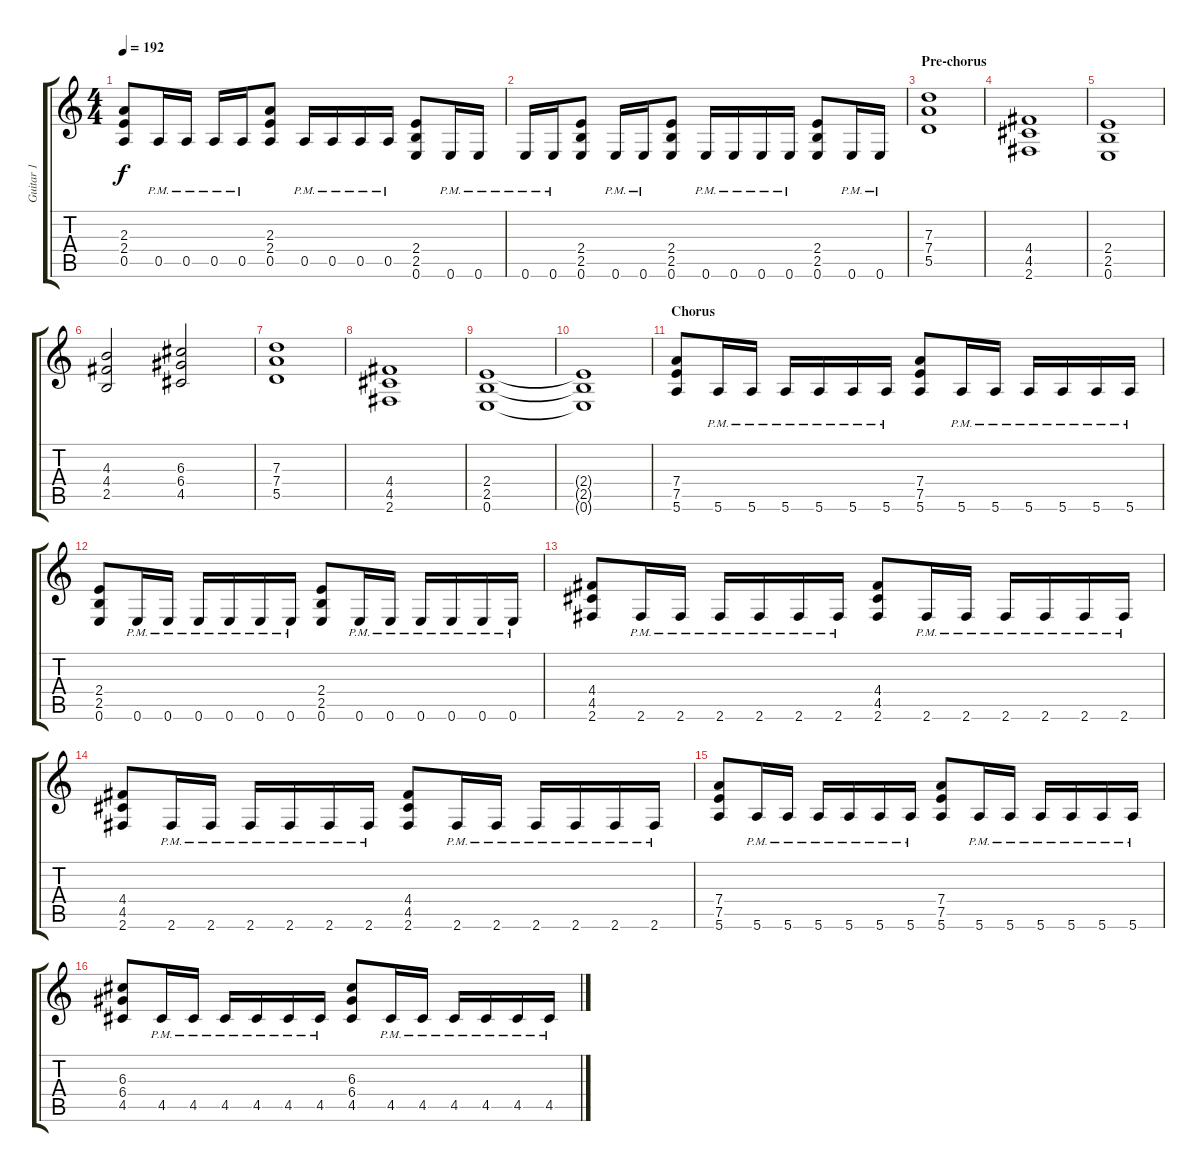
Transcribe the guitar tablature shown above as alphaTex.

\track ("Guitar 1" "Guitar 1") {instrument distortionguitar}
\staff {score tabs}
\tuning (E4 B3 G3 D3 A2 E2) {hide}
\ts (4 4)
\tempo 192
\clef g2
\ks c
(2.3 2.4 0.5).8{dy f} 0.5{pm}.16 0.5{pm}.16 0.5{pm}.16 0.5{pm}.16 (2.3 2.4 0.5).8 0.5{pm}.16 0.5{pm}.16 0.5{pm}.16 0.5{pm}.16 (2.4 2.5 0.6).8 0.6{pm}.16 0.6{pm}.16 |
0.6{pm}.16 0.6{pm}.16 (2.4 2.5 0.6).8 0.6{pm}.16 0.6{pm}.16 (2.4 2.5 0.6).8 0.6{pm}.16 0.6{pm}.16 0.6{pm}.16 0.6{pm}.16 (2.4 2.5 0.6).8 0.6{pm}.16 0.6{pm}.16 |
\section ("" "Pre-chorus")
(7.3 7.4 5.5).1 |
(4.4 4.5 2.6).1 |
(2.4 2.5 0.6).1 |
(4.3 4.4 2.5).2 (6.3 6.4 4.5).2 |
(7.3 7.4 5.5).1 |
(4.4 4.5 2.6).1 |
(2.4 2.5 0.6).1 |
(2.4{t} 2.5{t} 0.6{t}).1 |
\section ("" "Chorus")
(7.4 7.5 5.6).8 5.6{pm}.16 5.6{pm}.16 5.6{pm}.16 5.6{pm}.16 5.6{pm}.16 5.6{pm}.16 (7.4 7.5 5.6).8 5.6{pm}.16 5.6{pm}.16 5.6{pm}.16 5.6{pm}.16 5.6{pm}.16 5.6{pm}.16 |
(2.4 2.5 0.6).8 0.6{pm}.16 0.6{pm}.16 0.6{pm}.16 0.6{pm}.16 0.6{pm}.16 0.6{pm}.16 (2.4 2.5 0.6).8 0.6{pm}.16 0.6{pm}.16 0.6{pm}.16 0.6{pm}.16 0.6{pm}.16 0.6{pm}.16 |
(4.4 4.5 2.6).8 2.6{pm}.16 2.6{pm}.16 2.6{pm}.16 2.6{pm}.16 2.6{pm}.16 2.6{pm}.16 (4.4 4.5 2.6).8 2.6{pm}.16 2.6{pm}.16 2.6{pm}.16 2.6{pm}.16 2.6{pm}.16 2.6{pm}.16 |
(4.4 4.5 2.6).8 2.6{pm}.16 2.6{pm}.16 2.6{pm}.16 2.6{pm}.16 2.6{pm}.16 2.6{pm}.16 (4.4 4.5 2.6).8 2.6{pm}.16 2.6{pm}.16 2.6{pm}.16 2.6{pm}.16 2.6{pm}.16 2.6{pm}.16 |
(7.4 7.5 5.6).8 5.6{pm}.16 5.6{pm}.16 5.6{pm}.16 5.6{pm}.16 5.6{pm}.16 5.6{pm}.16 (7.4 7.5 5.6).8 5.6{pm}.16 5.6{pm}.16 5.6{pm}.16 5.6{pm}.16 5.6{pm}.16 5.6{pm}.16 |
(6.3 6.4 4.5).8 4.5{pm}.16 4.5{pm}.16 4.5{pm}.16 4.5{pm}.16 4.5{pm}.16 4.5{pm}.16 (6.3 6.4 4.5).8 4.5{pm}.16 4.5{pm}.16 4.5{pm}.16 4.5{pm}.16 4.5{pm}.16 4.5{pm}.16
